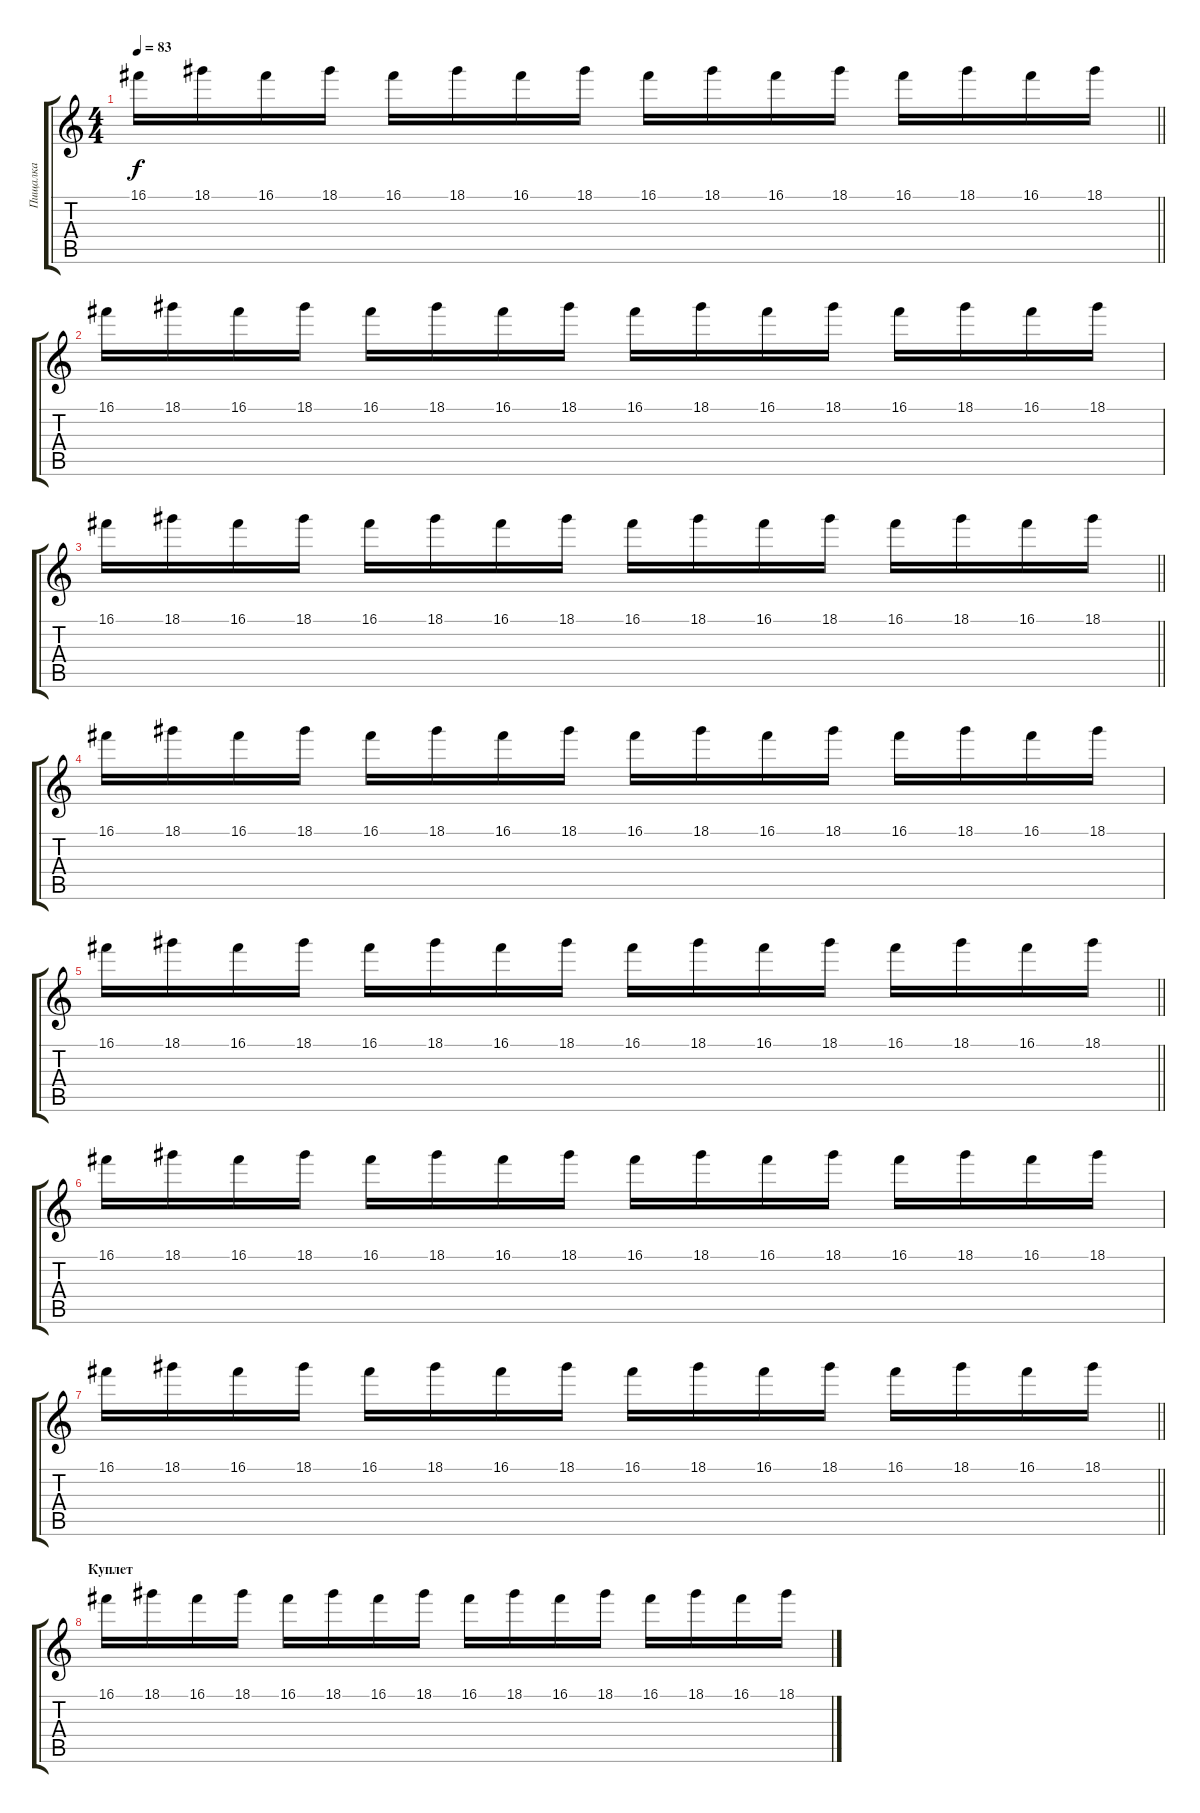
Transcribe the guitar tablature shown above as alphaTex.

\track ("Пищалка" "Пищалка") {instrument banjo}
\staff {score tabs}
\tuning (D4 Ab3 E3 B2 Gb2 B1) {hide}
\displaytranspose 12
\ts (4 4)
\tempo 83
\clef g2
\barLineRight lightlight
\ks c
16.1.16{dy f} 18.1.16 16.1.16 18.1.16 16.1.16 18.1.16 16.1.16 18.1.16 16.1.16 18.1.16 16.1.16 18.1.16 16.1.16 18.1.16 16.1.16 18.1.16 |
16.1.16{volume 8} 18.1.16{volume 5} 16.1.16 18.1.16 16.1.16 18.1.16 16.1.16 18.1.16 16.1.16 18.1.16 16.1.16 18.1.16 16.1.16 18.1.16 16.1.16 18.1.16 |
\barLineRight lightlight
16.1.16 18.1.16 16.1.16 18.1.16 16.1.16 18.1.16 16.1.16 18.1.16 16.1.16 18.1.16 16.1.16 18.1.16 16.1.16 18.1.16 16.1.16 18.1.16 |
16.1.16{volume 8} 18.1.16{volume 5} 16.1.16 18.1.16 16.1.16 18.1.16 16.1.16 18.1.16 16.1.16 18.1.16 16.1.16 18.1.16 16.1.16 18.1.16 16.1.16 18.1.16 |
\barLineRight lightlight
16.1.16 18.1.16 16.1.16 18.1.16 16.1.16 18.1.16 16.1.16 18.1.16 16.1.16 18.1.16 16.1.16 18.1.16 16.1.16 18.1.16 16.1.16 18.1.16 |
16.1.16{volume 8} 18.1.16{volume 5} 16.1.16 18.1.16 16.1.16 18.1.16 16.1.16 18.1.16 16.1.16 18.1.16 16.1.16 18.1.16 16.1.16 18.1.16 16.1.16 18.1.16 |
\barLineRight lightlight
16.1.16 18.1.16 16.1.16 18.1.16 16.1.16 18.1.16 16.1.16 18.1.16 16.1.16 18.1.16 16.1.16 18.1.16 16.1.16 18.1.16 16.1.16 18.1.16 |
\section ("" "Куплет")
16.1.16{volume 8} 18.1.16{volume 5} 16.1.16 18.1.16 16.1.16 18.1.16 16.1.16 18.1.16 16.1.16 18.1.16 16.1.16 18.1.16 16.1.16 18.1.16 16.1.16 18.1.16
